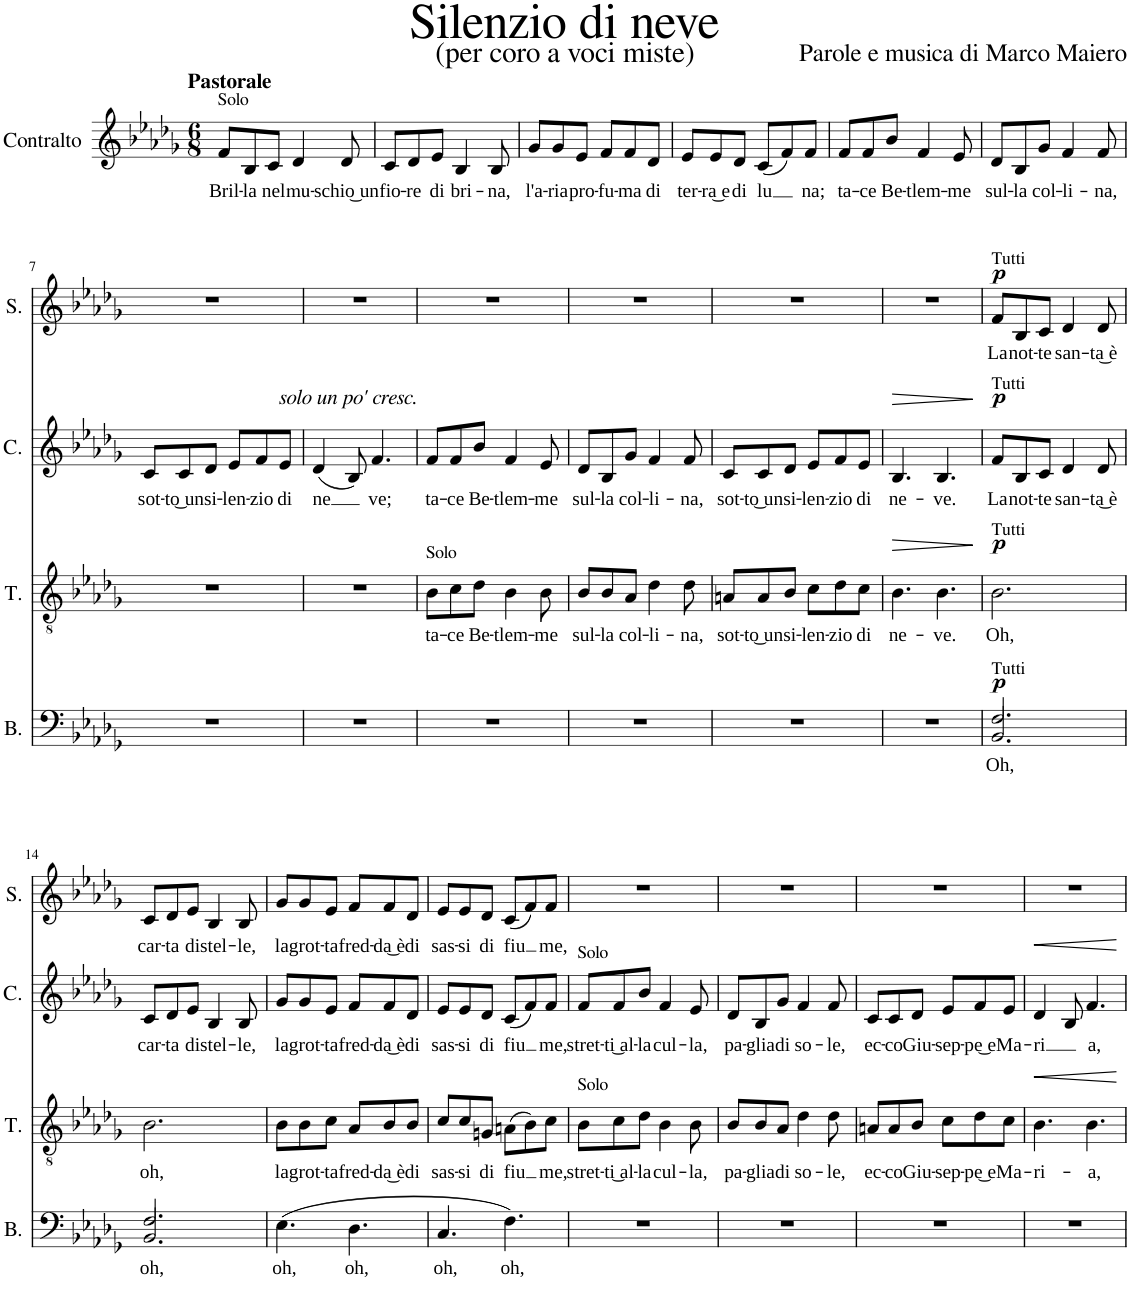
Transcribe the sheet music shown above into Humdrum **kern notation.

**kern	**text	**dynam	**kern	**text	**dynam	**kern	**text	**dynam	**kern	**text	**dynam
*part4	*part4	*part4	*part3	*part3	*part3	*part2	*part2	*part2	*part1	*part1	*part1
*staff4	*staff4	*staff4	*staff3	*staff3	*staff3	*staff2	*staff2	*staff2	*staff1	*staff1	*staff1
*I"Basso	*	*	*I"Tenore	*	*	*I"Contralto	*	*	*I"Soprano	*	*
*I'B.	*	*	*I'T.	*	*	*I'C.	*	*	*I'S.	*	*
*stria5	*	*	*stria5	*	*	*	*	*	*	*	*
*clefF4	*	*	*clefGv2	*	*	*clefG2	*	*	*clefG2	*	*
*Trd4c7	*	*	*	*	*	*	*	*	*	*	*
*k[b-e-a-d-g-]	*	*	*k[b-e-a-d-g-]	*	*	*k[b-e-a-d-g-]	*	*	*k[b-e-a-d-g-]	*	*
*M6/8	*	*	*M6/8	*	*	*M6/8	*	*	*M6/8	*	*
=1	=1	=1	=1	=1	=1	=1	=1	=1	=1	=1	=1
!	!	!	!	!	!	!	!	!	!LO:TX:a:B:t=Pastorale	!	!
!	!	!	!	!	!	!LO:TX:a:t=Solo	!	!	!	!	!
!	!	!	!	!	!	!	!LO:LY:b	!	!	!	!
2r	.	.	2r	.	.	8f/L	Bril-	.	2.r	.	.
!	!	!	!	!	!	!	!LO:LY:b	!	!	!	!
.	.	.	.	.	.	8B-/	-la	.	.	.	.
!	!	!	!	!	!	!	!LO:LY:b	!	!	!	!
.	.	.	.	.	.	8c/J	nel	.	.	.	.
!	!	!	!	!	!	!	!LO:LY:b	!	!	!	!
.	.	.	.	.	.	4d-/	mu-	.	.	.	.
4r	.	.	4r	.	.	.	.	.	.	.	.
!	!	!	!	!	!	!	!LO:LY:b	!	!	!	!
.	.	.	.	.	.	8d-/	-schio͜ un	.	.	.	.
=2	=2	=2	=2	=2	=2	=2	=2	=2	=2	=2	=2
!	!	!	!	!	!	!	!LO:LY:b	!	!	!	!
2.r	.	.	2.r	.	.	8c/L	fio-	.	2.r	.	.
!	!	!	!	!	!	!	!LO:LY:b	!	!	!	!
.	.	.	.	.	.	8d-/	-re	.	.	.	.
!	!	!	!	!	!	!	!LO:LY:b	!	!	!	!
.	.	.	.	.	.	8e-/J	di	.	.	.	.
!	!	!	!	!	!	!	!LO:LY:b	!	!	!	!
.	.	.	.	.	.	4B-/	bri-	.	.	.	.
!	!	!	!	!	!	!	!LO:LY:b	!	!	!	!
.	.	.	.	.	.	8B-/	-na,	.	.	.	.
=3	=3	=3	=3	=3	=3	=3	=3	=3	=3	=3	=3
!	!	!	!	!	!	!	!LO:LY:b	!	!	!	!
2.r	.	.	2.r	.	.	8g-/L	l'a-	.	2.r	.	.
!	!	!	!	!	!	!	!LO:LY:b	!	!	!	!
.	.	.	.	.	.	8g-/	-ria	.	.	.	.
!	!	!	!	!	!	!	!LO:LY:b	!	!	!	!
.	.	.	.	.	.	8e-/J	pro-	.	.	.	.
!	!	!	!	!	!	!	!LO:LY:b	!	!	!	!
.	.	.	.	.	.	8f/L	-fu-	.	.	.	.
!	!	!	!	!	!	!	!LO:LY:b	!	!	!	!
.	.	.	.	.	.	8f/	-ma	.	.	.	.
!	!	!	!	!	!	!	!LO:LY:b	!	!	!	!
.	.	.	.	.	.	8d-/J	di	.	.	.	.
=4	=4	=4	=4	=4	=4	=4	=4	=4	=4	=4	=4
!	!	!	!	!	!	!	!LO:LY:b	!	!	!	!
2.r	.	.	2.r	.	.	8e-/L	ter-	.	2.r	.	.
!	!	!	!	!	!	!	!LO:LY:b	!	!	!	!
.	.	.	.	.	.	8e-/	-ra͜ e	.	.	.	.
!	!	!	!	!	!	!	!LO:LY:b	!	!	!	!
.	.	.	.	.	.	8d-/J	di	.	.	.	.
!	!	!	!	!	!	!	!LO:LY:b	!	!	!	!
.	.	.	.	.	.	(8c/L	-lu	.	.	.	.
.	.	.	.	.	.	8f/)	.	.	.	.	.
!	!	!	!	!	!	!	!LO:LY:b	!	!	!	!
.	.	.	.	.	.	8f/J	na;	.	.	.	.
=5	=5	=5	=5	=5	=5	=5	=5	=5	=5	=5	=5
!	!	!	!	!	!	!	!LO:LY:b	!	!	!	!
2.r	.	.	2.r	.	.	8f/L	ta-	.	2.r	.	.
!	!	!	!	!	!	!	!LO:LY:b	!	!	!	!
.	.	.	.	.	.	8f/	-ce	.	.	.	.
!	!	!	!	!	!	!	!LO:LY:b	!	!	!	!
.	.	.	.	.	.	8b-/J	Be-	.	.	.	.
!	!	!	!	!	!	!	!LO:LY:b	!	!	!	!
.	.	.	.	.	.	4f/	-tlem-	.	.	.	.
!	!	!	!	!	!	!	!LO:LY:b	!	!	!	!
.	.	.	.	.	.	8e-/	-me	.	.	.	.
=6	=6	=6	=6	=6	=6	=6	=6	=6	=6	=6	=6
!	!	!	!	!	!	!	!LO:LY:b	!	!	!	!
2.r	.	.	2.r	.	.	8d-/L	sul-	.	2.r	.	.
!	!	!	!	!	!	!	!LO:LY:b	!	!	!	!
.	.	.	.	.	.	8B-/	-la	.	.	.	.
!	!	!	!	!	!	!	!LO:LY:b	!	!	!	!
.	.	.	.	.	.	8g-/J	col-	.	.	.	.
!	!	!	!	!	!	!	!LO:LY:b	!	!	!	!
.	.	.	.	.	.	4f/	-li-	.	.	.	.
!	!	!	!	!	!	!	!LO:LY:b	!	!	!	!
.	.	.	.	.	.	8f/	-na,	.	.	.	.
!!LO:LB:g=z
=7	=7	=7	=7	=7	=7	=7	=7	=7	=7	=7	=7
!	!	!	!	!	!	!	!LO:LY:b	!	!	!	!
2.r	.	.	2.r	.	.	8c/L	sot-	.	2.r	.	.
!	!	!	!	!	!	!	!LO:LY:b	!	!	!	!
.	.	.	.	.	.	8c/	-to͜ un	.	.	.	.
!	!	!	!	!	!	!	!LO:LY:b	!	!	!	!
.	.	.	.	.	.	8d-/J	si-	.	.	.	.
!	!	!	!	!	!	!	!LO:LY:b	!	!	!	!
.	.	.	.	.	.	8e-/L	-len-	.	.	.	.
!	!	!	!	!	!	!	!LO:LY:b	!	!	!	!
.	.	.	.	.	.	8f/	-zio	.	.	.	.
!	!	!	!	!	!	!LO:TX:a:i:t=solo un po' cresc.	!	!	!	!	!
!	!	!	!	!	!	!	!LO:LY:b	!	!	!	!
.	.	.	.	.	.	8e-/J	di	.	.	.	.
=8	=8	=8	=8	=8	=8	=8	=8	=8	=8	=8	=8
!	!	!	!	!	!	!	!LO:LY:b	!	!	!	!
2.r	.	.	2.r	.	.	(4d-/	-ne	.	2.r	.	.
.	.	.	.	.	.	8B-/)	.	.	.	.	.
!	!	!	!	!	!	!	!LO:LY:b	!	!	!	!
.	.	.	.	.	.	4.f/	ve;	.	.	.	.
=9	=9	=9	=9	=9	=9	=9	=9	=9	=9	=9	=9
!	!	!	!LO:TX:a:t=Solo	!	!	!	!	!	!	!	!
!	!	!	!	!LO:LY:b	!	!	!LO:LY:b	!	!	!	!
2.r	.	.	8B-\L	ta-	.	8f/L	ta-	.	2.r	.	.
!	!	!	!	!LO:LY:b	!	!	!LO:LY:b	!	!	!	!
.	.	.	8c\	-ce	.	8f/	-ce	.	.	.	.
!	!	!	!	!LO:LY:b	!	!	!LO:LY:b	!	!	!	!
.	.	.	8d-\J	Be-	.	8b-/J	Be-	.	.	.	.
!	!	!	!	!LO:LY:b	!	!	!LO:LY:b	!	!	!	!
.	.	.	4B-\	-tlem-	.	4f/	-tlem-	.	.	.	.
!	!	!	!	!LO:LY:b	!	!	!LO:LY:b	!	!	!	!
.	.	.	8B-\	-me	.	8e-/	-me	.	.	.	.
=10	=10	=10	=10	=10	=10	=10	=10	=10	=10	=10	=10
!	!	!	!	!LO:LY:b	!	!	!LO:LY:b	!	!	!	!
2.r	.	.	8B-/L	sul-	.	8d-/L	sul-	.	2.r	.	.
!	!	!	!	!LO:LY:b	!	!	!LO:LY:b	!	!	!	!
.	.	.	8B-/	-la	.	8B-/	-la	.	.	.	.
!	!	!	!	!LO:LY:b	!	!	!LO:LY:b	!	!	!	!
.	.	.	8A-/J	col-	.	8g-/J	col-	.	.	.	.
!	!	!	!	!LO:LY:b	!	!	!LO:LY:b	!	!	!	!
.	.	.	4d-\	-li-	.	4f/	-li-	.	.	.	.
!	!	!	!	!LO:LY:b	!	!	!LO:LY:b	!	!	!	!
.	.	.	8d-\	-na,	.	8f/	-na,	.	.	.	.
=11	=11	=11	=11	=11	=11	=11	=11	=11	=11	=11	=11
!	!	!	!	!LO:LY:b	!	!	!LO:LY:b	!	!	!	!
2.r	.	.	8An/L	sot-	.	8c/L	sot-	.	2.r	.	.
!	!	!	!	!LO:LY:b	!	!	!LO:LY:b	!	!	!	!
.	.	.	8A/	-to͜ un	.	8c/	-to͜ un	.	.	.	.
!	!	!	!	!LO:LY:b	!	!	!LO:LY:b	!	!	!	!
.	.	.	8B-/J	si-	.	8d-/J	si-	.	.	.	.
!	!	!	!	!LO:LY:b	!	!	!LO:LY:b	!	!	!	!
.	.	.	8c\L	-len-	.	8e-/L	-len-	.	.	.	.
!	!	!	!	!LO:LY:b	!	!	!LO:LY:b	!	!	!	!
.	.	.	8d-\	-zio	.	8f/	-zio	.	.	.	.
!	!	!	!	!LO:LY:b	!	!	!LO:LY:b	!	!	!	!
.	.	.	8c\J	di	.	8e-/J	di	.	.	.	.
=12	=12	=12	=12	=12	=12	=12	=12	=12	=12	=12	=12
!	!	!	!	!LO:LY:b	!LO:HP:b	!	!LO:LY:b	!LO:HP:b	!	!	!
2.r	.	.	4.B-\	ne-	>	4.B-/	ne-	>	2.r	.	.
!	!	!	!	!LO:LY:b	!	!	!LO:LY:b	!	!	!	!
.	.	.	4.B-\	-ve.	.	4.B-/	-ve.	.	.	.	.
.	.	.	.	.	]	.	.	]	.	.	.
=13	=13	=13	=13	=13	=13	=13	=13	=13	=13	=13	=13
!	!	!	!	!	!	!	!	!	!LO:TX:a:t=Tutti	!	!
!	!	!	!	!	!	!LO:TX:a:t=Tutti	!	!	!	!	!
!	!	!	!LO:TX:a:t=Tutti	!	!	!	!	!	!	!	!
!LO:TX:a:t=Tutti	!	!	!	!	!	!	!	!	!	!	!
!	!LO:LY:b	!LO:DY:a	!	!LO:LY:b	!LO:DY:a	!	!LO:LY:b	!LO:DY:a	!	!LO:LY:b	!LO:DY:a
*^	*	*	*	*	*	*	*	*	*	*	*
2.F/	2.BB-/	Oh,	p	2.B-\	Oh,	p	8f/L	La	p	8f/L	La	p
!	!	!	!	!	!	!	!	!LO:LY:b	!	!	!LO:LY:b	!
.	.	.	.	.	.	.	8B-/	not-	.	8B-/	not-	.
!	!	!	!	!	!	!	!	!LO:LY:b	!	!	!LO:LY:b	!
.	.	.	.	.	.	.	8c/J	-te	.	8c/J	-te	.
!	!	!	!	!	!	!	!	!LO:LY:b	!	!	!LO:LY:b	!
.	.	.	.	.	.	.	4d-/	san-	.	4d-/	san-	.
!	!	!	!	!	!	!	!	!LO:LY:b	!	!	!LO:LY:b	!
.	.	.	.	.	.	.	8d-/	-ta͜ è	.	8d-/	-ta͜ è	.
!!LO:LB:g=z
=14	=14	=14	=14	=14	=14	=14	=14	=14	=14	=14	=14	=14
!	!	!LO:LY:b	!	!	!LO:LY:b	!	!	!LO:LY:b	!	!	!LO:LY:b	!
2.F/	2.BB-/	oh,	.	2.B-\	oh,	.	8c/L	car-	.	8c/L	car-	.
!	!	!	!	!	!	!	!	!LO:LY:b	!	!	!LO:LY:b	!
.	.	.	.	.	.	.	8d-/	-ta	.	8d-/	-ta	.
!	!	!	!	!	!	!	!	!LO:LY:b	!	!	!LO:LY:b	!
.	.	.	.	.	.	.	8e-/J	di	.	8e-/J	di	.
!	!	!	!	!	!	!	!	!LO:LY:b	!	!	!LO:LY:b	!
.	.	.	.	.	.	.	4B-/	stel-	.	4B-/	stel-	.
!	!	!	!	!	!	!	!	!LO:LY:b	!	!	!LO:LY:b	!
.	.	.	.	.	.	.	8B-/	-le,	.	8B-/	-le,	.
*v	*v	*	*	*	*	*	*	*	*	*	*	*
=15	=15	=15	=15	=15	=15	=15	=15	=15	=15	=15	=15
!	!LO:LY:b	!	!	!LO:LY:b	!	!	!LO:LY:b	!	!	!LO:LY:b	!
(4.E-\	oh,	.	8B-\L	la	.	8g-/L	la	.	8g-/L	la	.
!	!	!	!	!LO:LY:b	!	!	!LO:LY:b	!	!	!LO:LY:b	!
.	.	.	8B-\	grot-	.	8g-/	grot-	.	8g-/	grot-	.
!	!	!	!	!LO:LY:b	!	!	!LO:LY:b	!	!	!LO:LY:b	!
.	.	.	8c\J	-ta	.	8e-/J	-ta	.	8e-/J	-ta	.
!	!LO:LY:b	!	!	!LO:LY:b	!	!	!LO:LY:b	!	!	!LO:LY:b	!
4.D-\	oh,	.	8A-/L	fred-	.	8f/L	fred-	.	8f/L	fred-	.
!	!	!	!	!LO:LY:b	!	!	!LO:LY:b	!	!	!LO:LY:b	!
.	.	.	8B-/	-da͜ è	.	8f/	-da͜ è	.	8f/	-da͜ è	.
!	!	!	!	!LO:LY:b	!	!	!LO:LY:b	!	!	!LO:LY:b	!
.	.	.	8B-/J	di	.	8d-/J	di	.	8d-/J	di	.
=16	=16	=16	=16	=16	=16	=16	=16	=16	=16	=16	=16
!	!LO:LY:b	!	!	!LO:LY:b	!	!	!LO:LY:b	!	!	!LO:LY:b	!
4.C/	oh,	.	8c/L	sas-	.	8e-/L	sas-	.	8e-/L	sas-	.
!	!	!	!	!LO:LY:b	!	!	!LO:LY:b	!	!	!LO:LY:b	!
.	.	.	8c/	-si	.	8e-/	-si	.	8e-/	-si	.
!	!	!	!	!LO:LY:b	!	!	!LO:LY:b	!	!	!LO:LY:b	!
.	.	.	8Gn/J	di	.	8d-/J	di	.	8d-/J	di	.
!	!LO:LY:b	!	!	!LO:LY:b	!	!	!LO:LY:b	!	!	!LO:LY:b	!
4.F\)	oh,	.	(8An\L	-fiu	.	(8c/L	-fiu	.	(8c/L	-fiu	.
.	.	.	8B-\)	.	.	8f/)	.	.	8f/)	.	.
!	!	!	!	!LO:LY:b	!	!	!LO:LY:b	!	!	!LO:LY:b	!
.	.	.	8c\J	me,	.	8f/J	me,	.	8f/J	me,	.
=17	=17	=17	=17	=17	=17	=17	=17	=17	=17	=17	=17
!	!	!	!	!	!	!LO:TX:a:t=Solo	!	!	!	!	!
!	!	!	!LO:TX:a:t=Solo	!	!	!	!	!	!	!	!
!	!	!	!	!LO:LY:b	!	!	!LO:LY:b	!	!	!	!
2.r	.	.	8B-\L	stret-	.	8f/L	stret-	.	2.r	.	.
!	!	!	!	!LO:LY:b	!	!	!LO:LY:b	!	!	!	!
.	.	.	8c\	-ti͜ al-	.	8f/	-ti͜ al-	.	.	.	.
!	!	!	!	!LO:LY:b	!	!	!LO:LY:b	!	!	!	!
.	.	.	8d-\J	-la	.	8b-/J	-la	.	.	.	.
!	!	!	!	!LO:LY:b	!	!	!LO:LY:b	!	!	!	!
.	.	.	4B-\	cul-	.	4f/	cul-	.	.	.	.
!	!	!	!	!LO:LY:b	!	!	!LO:LY:b	!	!	!	!
.	.	.	8B-\	-la,	.	8e-/	-la,	.	.	.	.
=18	=18	=18	=18	=18	=18	=18	=18	=18	=18	=18	=18
!	!	!	!	!LO:LY:b	!	!	!LO:LY:b	!	!	!	!
2.r	.	.	8B-/L	pa-	.	8d-/L	pa-	.	2.r	.	.
!	!	!	!	!LO:LY:b	!	!	!LO:LY:b	!	!	!	!
.	.	.	8B-/	-glia	.	8B-/	-glia	.	.	.	.
!	!	!	!	!LO:LY:b	!	!	!LO:LY:b	!	!	!	!
.	.	.	8A-/J	di	.	8g-/J	di	.	.	.	.
!	!	!	!	!LO:LY:b	!	!	!LO:LY:b	!	!	!	!
.	.	.	4d-\	so-	.	4f/	so-	.	.	.	.
!	!	!	!	!LO:LY:b	!	!	!LO:LY:b	!	!	!	!
.	.	.	8d-\	le,	.	8f/	-le,	.	.	.	.
=19	=19	=19	=19	=19	=19	=19	=19	=19	=19	=19	=19
!	!	!	!	!LO:LY:b	!	!	!LO:LY:b	!	!	!	!
2.r	.	.	8An/L	ec-	.	8c/L	ec-	.	2.r	.	.
!	!	!	!	!LO:LY:b	!	!	!LO:LY:b	!	!	!	!
.	.	.	8A/	-co	.	8c/	-co	.	.	.	.
!	!	!	!	!LO:LY:b	!	!	!LO:LY:b	!	!	!	!
.	.	.	8B-/J	Giu-	.	8d-/J	Giu-	.	.	.	.
!	!	!	!	!LO:LY:b	!	!	!LO:LY:b	!	!	!	!
.	.	.	8c\L	-sep-	.	8e-/L	-sep-	.	.	.	.
!	!	!	!	!LO:LY:b	!	!	!LO:LY:b	!	!	!	!
.	.	.	8d-\	-pe͜ e	.	8f/	-pe͜ e	.	.	.	.
!	!	!	!	!LO:LY:b	!	!	!LO:LY:b	!	!	!	!
.	.	.	8c\J	Ma-	.	8e-/J	Ma-	.	.	.	.
=20	=20	=20	=20	=20	=20	=20	=20	=20	=20	=20	=20
!	!	!	!	!LO:LY:b	!LO:HP:b	!	!LO:LY:b	!LO:HP:b	!	!	!
2.r	.	.	4.B-\	-ri-	<	4d-/	-ri	<	2.r	.	.
.	.	.	.	.	.	8B-/	.	.	.	.	.
!	!	!	!	!LO:LY:b	!	!	!LO:LY:b	!	!	!	!
.	.	.	4.B-\	-a,	.	4.f/	a,	.	.	.	.
.	.	.	.	.	[	.	.	[	.	.	.
=	=	=	=	=	=	=	=	=	=	=	=
*-	*-	*-	*-	*-	*-	*-	*-	*-	*-	*-	*-
